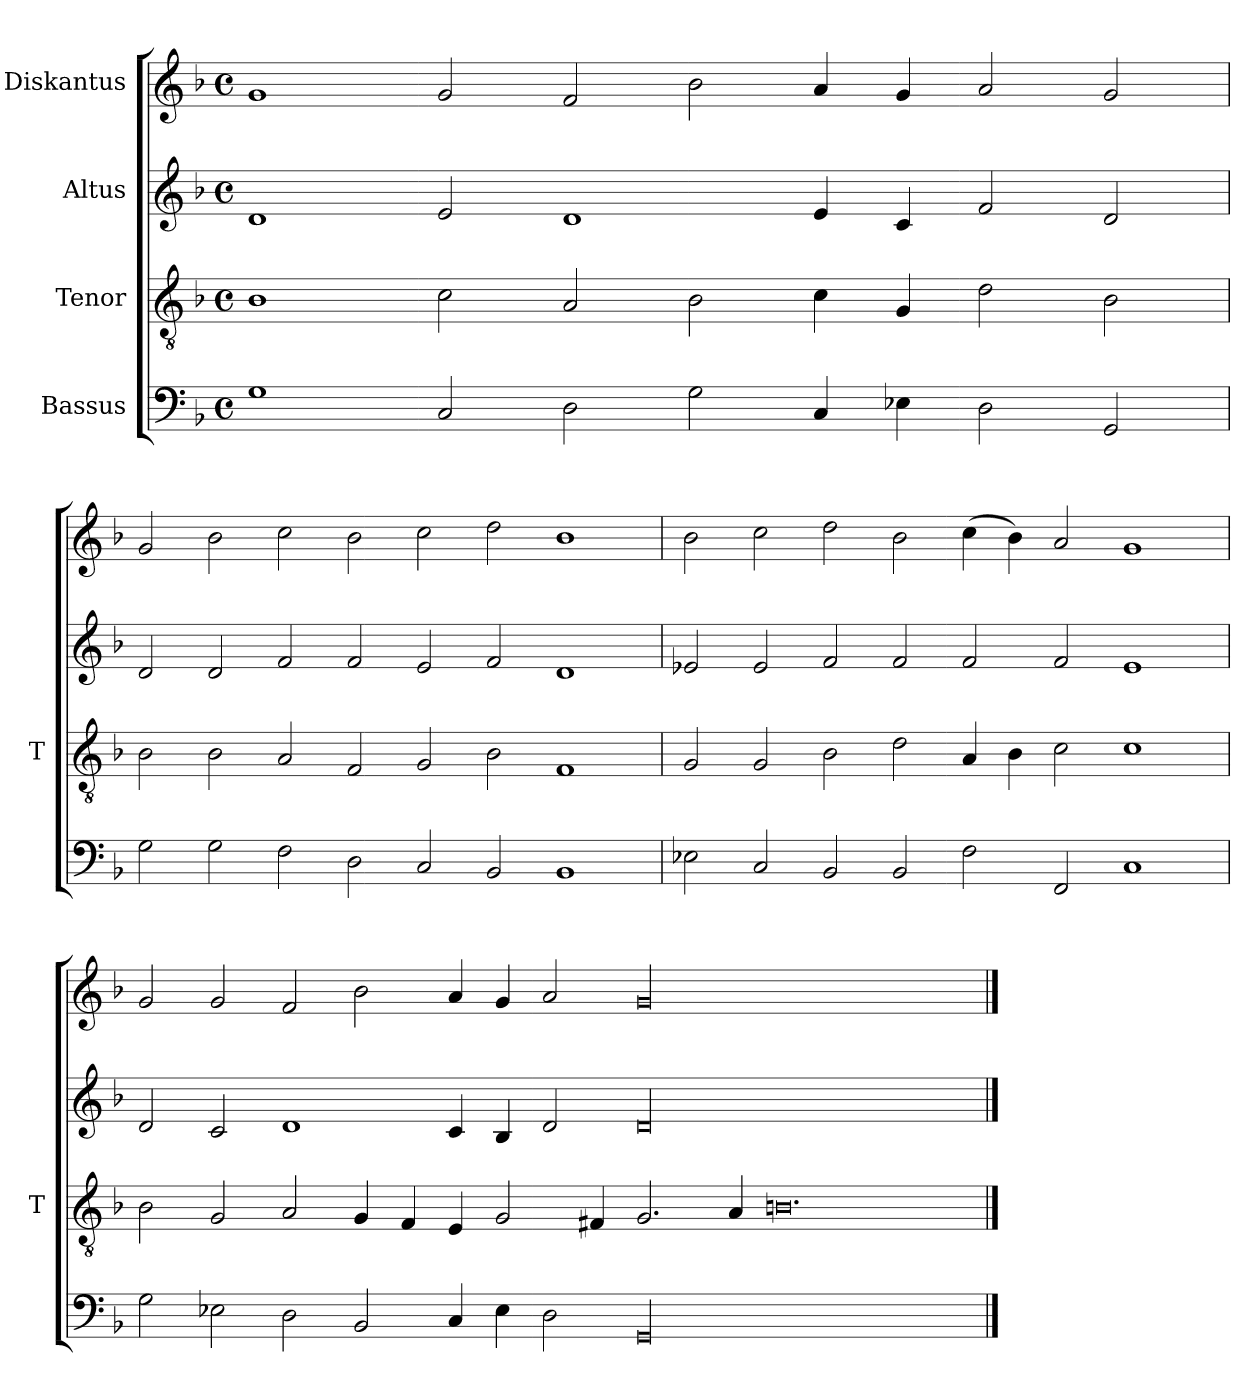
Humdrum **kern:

**kern	**kern	**kern	**kern
*part4	*part3	*part2	*part1
*staff4	*staff3	*staff2	*staff1
*I"Bassus	*I"Tenor	*I"Altus	*I"Diskantus
*	*I'T	*	*
*clefF4	*clefGv2	*clefG2	*clefG2
*k[b-]	*k[b-]	*k[b-]	*k[b-]
*M2/2	*M2/2	*M2/2	*M2/2
*met(c)	*met(c)	*met(c)	*met(c)
=	=	=	=
1G	1B-	1d	1g
2C	2c	2e	2g
2D	2A	1d	2f
2G	2B-	.	2b-
4C	4c	4e	4a
4E-X	4G	4c	4g
2D	2d	2f	2a
2GG	2B-	2d	2g
=	=	=	=
2G	2B-	2d	2g
2G	2B-	2d	2b-
2F	2A	2f	2cc
2D	2F	2f	2b-
2C	2G	2e	2cc
2BB-	2B-	2f	2dd
1BB-	1F	1d	1b-
=	=	=	=
2E-X	2G	2e-X	2b-
2C	2G	2e-	2cc
2BB-	2B-	2f	2dd
2BB-	2d	2f	2b-
2F	4A	2f	(4cc
.	4B-	.	4b-)
2FF	2c	2f	2a
1C	1c	1e-	1g
=	=	=	=
2G	2B-	2d	2g
2E-X	2G	2c	2g
2D	2A	1d	2f
2BB-	4G	.	2b-
.	4F	.	.
4C	4E	4c	4a
4E-	2G	4B-	4g
2D	.	2d	2a
.	4F#X	.	.
00GG	2.G	00d	00g
.	4A	.	.
.	0.Bn	.	.
==	==	==	==
*-	*-	*-	*-
